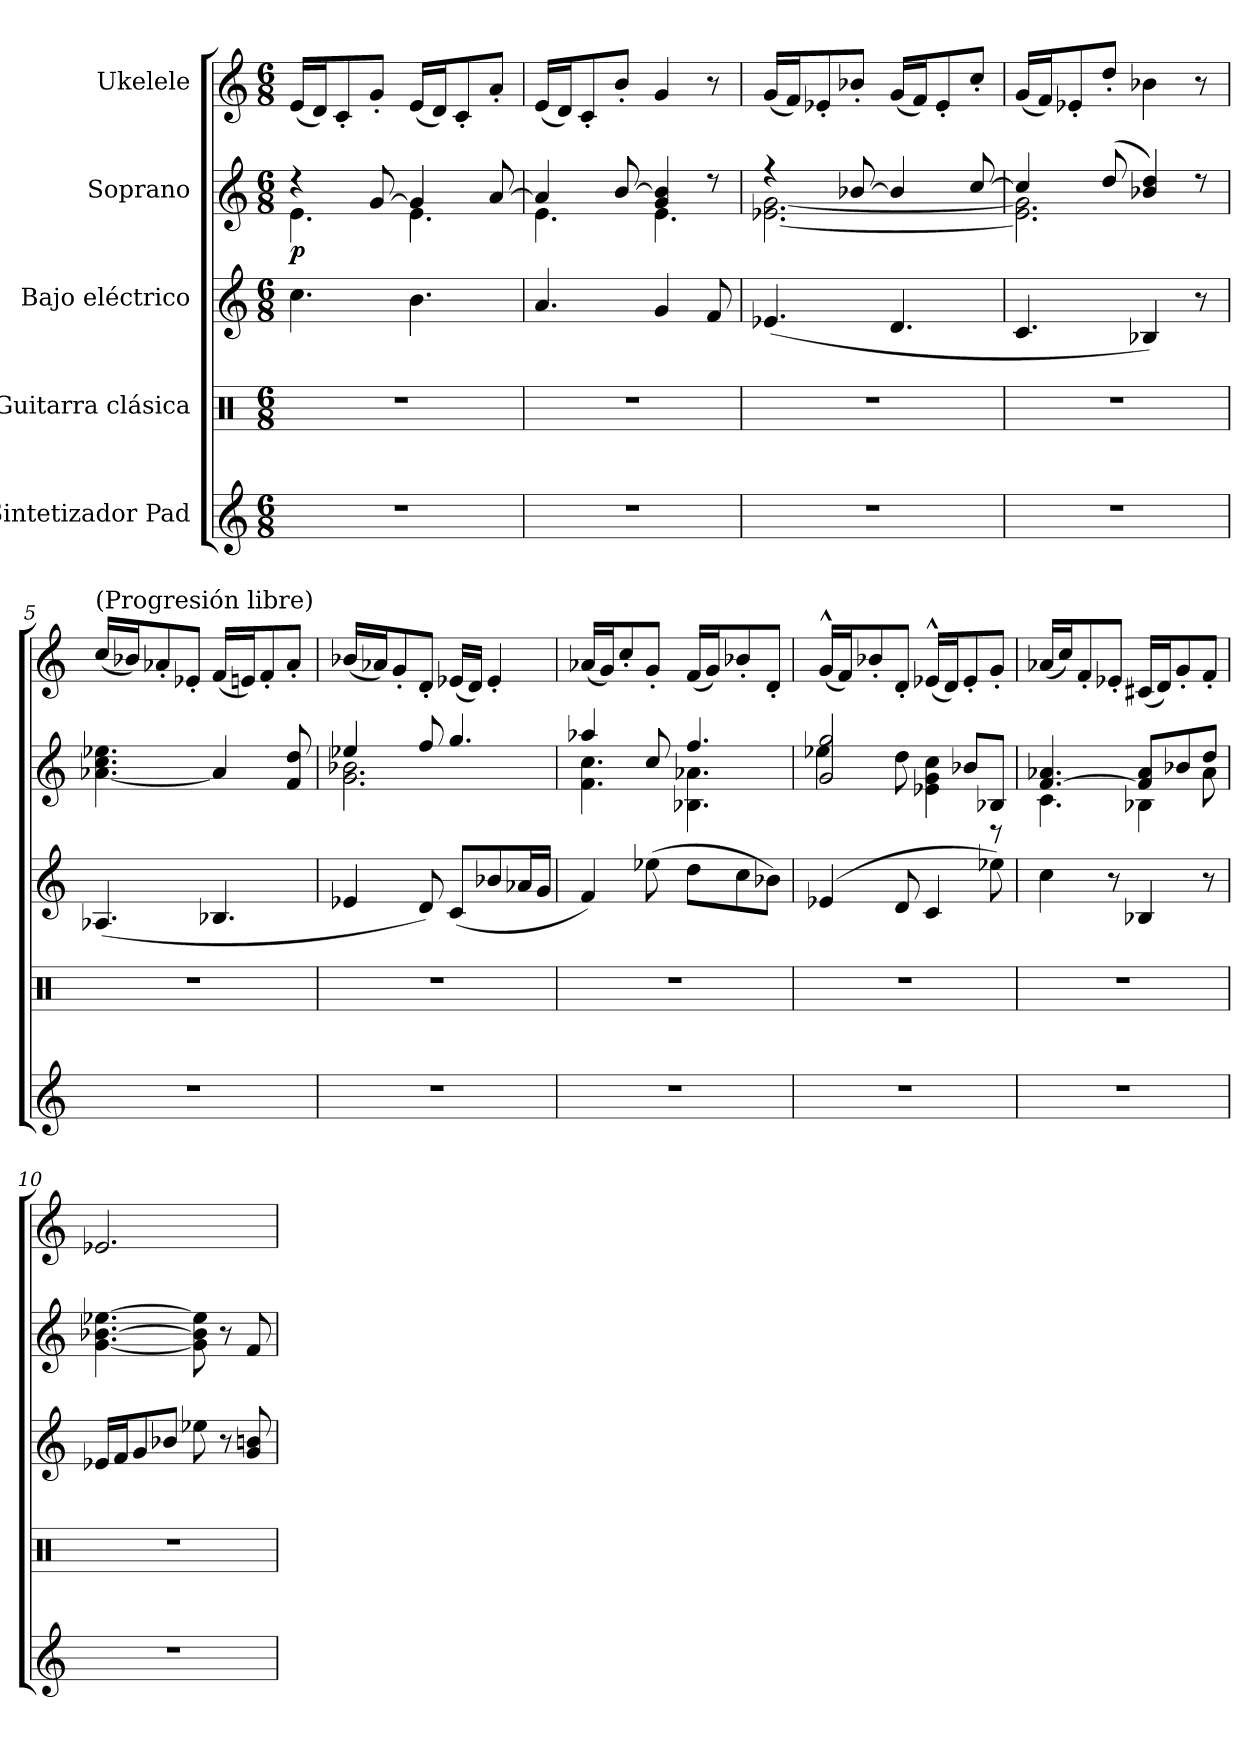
**kern	**kern	**kern	**kern	**dynam	**kern
*part5	*part4	*part3	*part2	*part2	*part1
*staff5	*staff4	*staff3	*staff2	*staff2	*staff1
*I"Sintetizador Pad	*I"Guitarra clásica	*I"Bajo eléctrico	*I"Soprano	*	*I"Ukelele
*stria5	*stria5	*	*	*	*
*clefG2	*clefX	*clefG2	*clefG2	*	*clefG2
*	*	*ITrd7c12	*	*	*
*k[]	*k[]	*k[]	*k[]	*	*k[]
*M6/8	*M6/8	*M6/8	*M6/8	*	*M6/8
*MM60	*MM60	*MM60	*MM60	*	*MM60
=1	=1	=1	=1	=1	=1
*	*	*	*^	*	*
!	!	!	!	!	!LO:DY:b	!
2.r	2.r	4.c\	4r	4.e\	p	(<16e/LL
.	.	.	.	.	.	16d/J)
.	.	.	.	.	.	8c'/
.	.	.	[8g/	.	.	8g'/J
.	.	4.B\	4g/]	4.e\	.	(<16e/LL
.	.	.	.	.	.	16d/J)
.	.	.	.	.	.	8c'/
.	.	.	[8a/	.	.	8a'/J
=2	=2	=2	=2	=2	=2	=2
2.r	2.r	4.A/	4a/]	4.e\	.	(<16e/LL
.	.	.	.	.	.	16d/J)
.	.	.	.	.	.	8c'/
.	.	.	[8b/	.	.	8b'/J
.	.	4G/	4g/ 4b/]	4.e\	.	4g/
.	.	8F/	8r	.	.	8r
=3	=3	=3	=3	=3	=3	=3
2.r	2.r	(<4.E-X/	4r	[2.e-X\ [2.g\	.	(<16g/LL
.	.	.	.	.	.	16f/J)
.	.	.	.	.	.	8e-X'/
.	.	.	[8b-X/	.	.	8b-X'/J
.	.	4.D/	4b-/]	.	.	(<16g/LL
.	.	.	.	.	.	16f/J)
.	.	.	.	.	.	8e-'/
.	.	.	[8cc/	.	.	8cc'/J
=4	=4	=4	=4	=4	=4	=4
2.r	2.r	4.C/	4cc/]	2.e-\] 2.g\]	.	(<16g/LL
.	.	.	.	.	.	16f/J)
.	.	.	.	.	.	8e-X'/
.	.	.	(>8dd/	.	.	8dd'/J
.	.	4BB-X/)	4b-X/ 4dd/)	.	.	4b-X\
.	.	8r	8r	.	.	8r
*	*	*	*v	*v	*	*
!!LO:LB:g=z
=5	=5	=5	=5	=5	=5
!	!	!	!	!	!LO:TX:a:t=(Progresión libre)
2.r	2.r	(<4.AA-X/	[4.a-X\ 4.cc\ 4.ee-X\	.	(<16cc/LL
.	.	.	.	.	16b-X/J)
.	.	.	.	.	8a-X'/
.	.	.	.	.	8e-X'/J
.	.	4.BB-X/	4a-/]	.	(<16f/LL
.	.	.	.	.	16en/J)
.	.	.	.	.	8f'/
.	.	.	8f/ 8dd/	.	8a-'/J
=6	=6	=6	=6	=6	=6
*	*	*	*^	*	*
2.r	2.r	4E-X/	4ee-X/	2.g\ 2.b-X\	.	(<16b-X/LL
.	.	.	.	.	.	16a-X/J)
.	.	.	.	.	.	8g'/
.	.	8D/)	8ff/	.	.	8d'/J
.	.	(<8C/L	4.gg/	.	.	(<16e-X/LL
.	.	.	.	.	.	16d/JJ)
.	.	8B-X/	.	.	.	4e-'/
.	.	16A-X/L	.	.	.	.
.	.	16G/JJ	.	.	.	.
=7	=7	=7	=7	=7	=7	=7
2.r	2.r	4F/)	4aa-X/	4.f\ 4.cc\	.	(<16a-X/LL
.	.	.	.	.	.	16g/J)
.	.	.	.	.	.	8cc'/
.	.	(>8e-X\	8cc/	.	.	8g'/J
.	.	8d\L	4.ff/	4.B-X\ 4.a-X\	.	(<16f/LL
.	.	.	.	.	.	16g/J)
.	.	8c\	.	.	.	8b-X'/
.	.	8B-X\J)	.	.	.	8d'/J
!!LO:LB:g=z
=8	=8	=8	=8	=8	=8	=8
2.r	2.r	(>4E-X/	2g/ 2gg/	4ee-X\	.	(<16g^^/LL
.	.	.	.	.	.	16f/J)
.	.	.	.	.	.	8b-X'/
.	.	8D/	.	8dd\	.	8d'/J
.	.	4C/	.	4e-X\ 4g\ 4cc\	.	(<16e-X^^/LL
.	.	.	.	.	.	16d/J)
.	.	.	8b-X/L	.	.	8e-'/
.	.	8e-X\)	8B-X/J	8r	.	8g'/J
=9	=9	=9	=9	=9	=9	=9
2.r	2.r	4c\	[4.f/ 4.a-X/	4.c\	.	(<16a-X/LL
.	.	.	.	.	.	16cc/J)
.	.	.	.	.	.	8f'/
.	.	8r	.	.	.	8e-X'/J
.	.	4BB-X/	8f/] 8a-/L	4B-X\	.	(<16c#X/LL
.	.	.	.	.	.	16d/J)
.	.	.	8b-X/	.	.	8g'/
.	.	8r	8dd/J	8a-\	.	8f'/J
*	*	*	*v	*v	*	*
=10	=10	=10	=10	=10	=10
2.r	2.r	16E-X/LL	[4.g\ [4.b-X\ [4.ee-X\	.	2.e-X/
.	.	16F/J	.	.	.
.	.	8G/	.	.	.
.	.	8B-X/J	.	.	.
.	.	8e-X\	8g\] 8b-\] 8ee-\]	.	.
.	.	8r	8r	.	.
.	.	8G/ 8Bn/	8f/	.	.
=	=	=	=	=	=
*-	*-	*-	*-	*-	*-
